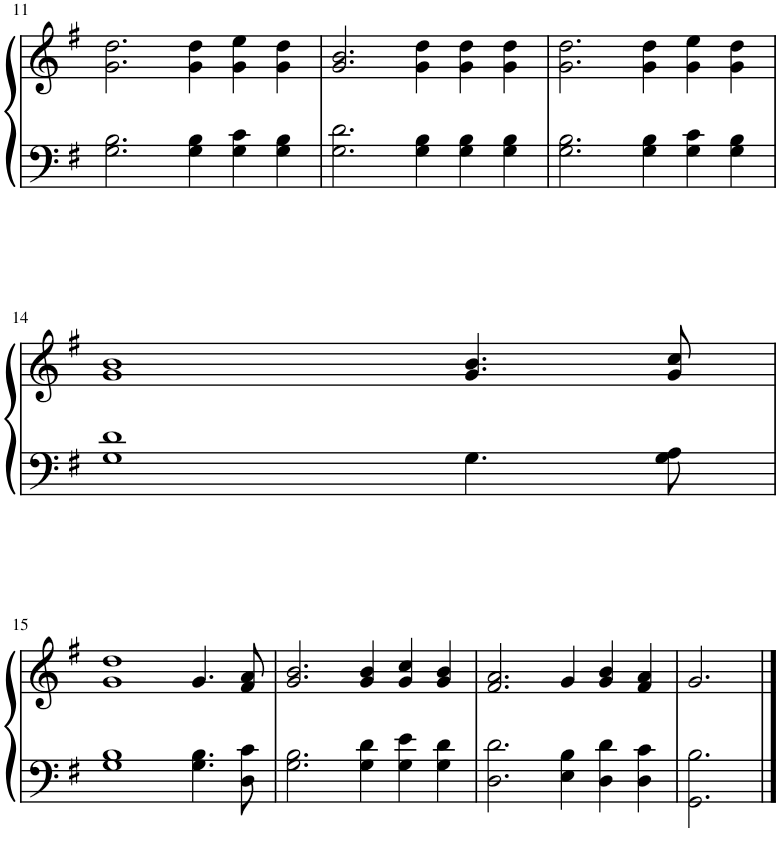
**kern	**kern
*part1	*part1
*staff2	*staff1
*I"Piano	*
*I'Pno.	*
!!LO:PB:g=z
*clefF4	*clefG2
*k[f#]	*k[f#]
*M3/2	*M3/2
=11	=11
2.G\ 2.B\	2.g\ 2.dd\
4G\ 4B\	4g\ 4dd\
4G\ 4c\	4g\ 4ee\
4G\ 4B\	4g\ 4dd\
=12	=12
2.G\ 2.d\	2.g/ 2.b/
4G\ 4B\	4g\ 4dd\
4G\ 4B\	4g\ 4dd\
4G\ 4B\	4g\ 4dd\
=13	=13
2.G\ 2.B\	2.g\ 2.dd\
4G\ 4B\	4g\ 4dd\
4G\ 4c\	4g\ 4ee\
4G\ 4B\	4g\ 4dd\
!!LO:LB:g=z
=14	=14
1G 1d	1g 1b
4.G\	4.g/ 4.b/
8G\ 8A\	8g/ 8cc/
!!LO:LB:g=z
=15	=15
1G 1B	1g 1dd
4.G\ 4.B\	4.g/
8D\ 8c\	8f#/ 8a/
=16	=16
2.G\ 2.B\	2.g/ 2.b/
4G\ 4d\	4g/ 4b/
4G\ 4e\	4g/ 4cc/
4G\ 4d\	4g/ 4b/
=17	=17
2.D\ 2.d\	2.f#/ 2.a/
4E\ 4B\	4g/
4D\ 4d\	4g/ 4b/
4D\ 4c\	4f#/ 4a/
=18	=18
2.GG\ 2.B\	2.g/
==	==
*-	*-
